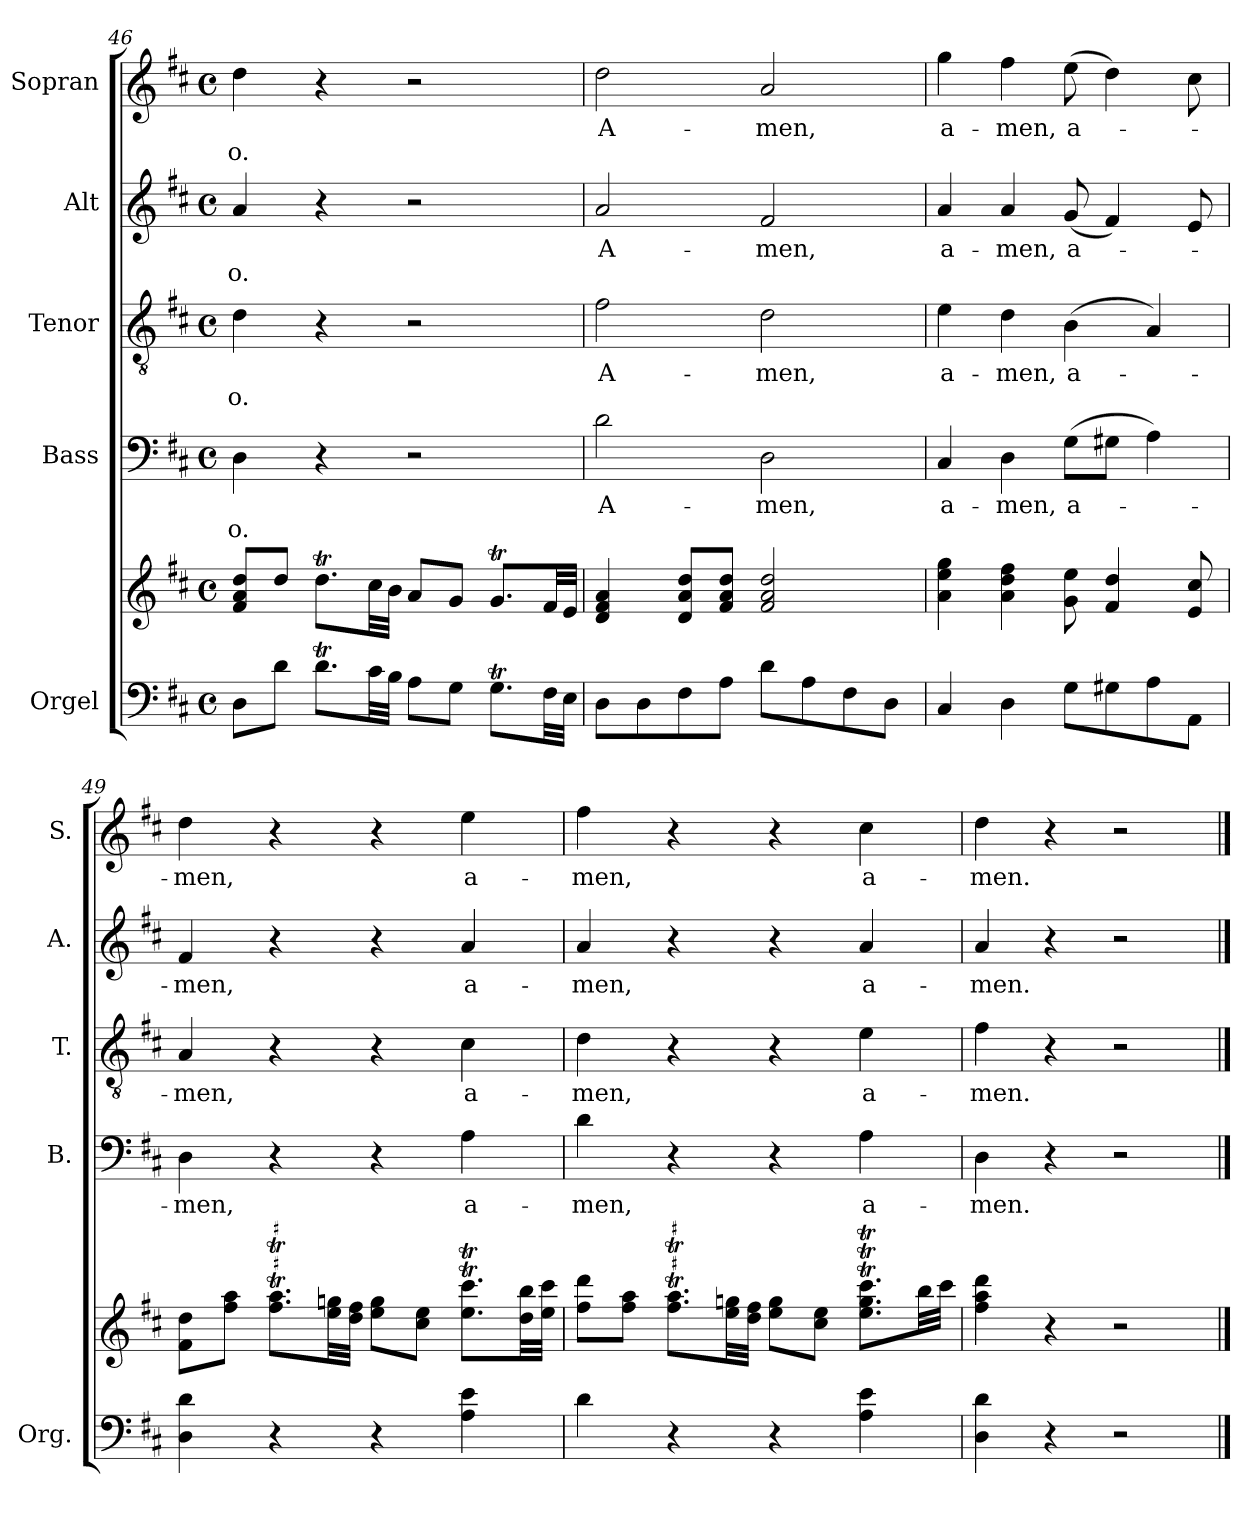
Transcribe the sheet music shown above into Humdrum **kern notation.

**kern	**kern	**kern	**text	**text	**kern	**text	**text	**kern	**text	**text	**kern	**text	**text
*part5	*part5	*part4	*part4	*part4	*part3	*part3	*part3	*part2	*part2	*part2	*part1	*part1	*part1
*staff6	*staff5	*staff4	*staff4	*staff4	*staff3	*staff3	*staff3	*staff2	*staff2	*staff2	*staff1	*staff1	*staff1
*I"Orgel	*	*I"Bass	*	*	*I"Tenor	*	*	*I"Alt	*	*	*I"Sopran	*	*
*I'Org.	*	*I'B.	*	*	*I'T.	*	*	*I'A.	*	*	*I'S.	*	*
*clefF4	*clefG2	*clefF4	*	*	*clefGv2	*	*	*clefG2	*	*	*clefG2	*	*
*k[f#c#]	*k[f#c#]	*k[f#c#]	*	*	*k[f#c#]	*	*	*k[f#c#]	*	*	*k[f#c#]	*	*
*D:	*D:	*D:	*	*	*D:	*	*	*D:	*	*	*D:	*	*
*M4/4	*M4/4	*M4/4	*	*	*M4/4	*	*	*M4/4	*	*	*M4/4	*	*
*met(c)	*met(c)	*met(c)	*	*	*met(c)	*	*	*met(c)	*	*	*met(c)	*	*
=46	=46	=46	=46	=46	=46	=46	=46	=46	=46	=46	=46	=46	=46
!	!	!	!	!LO:LY:b	!	!	!LO:LY:b	!	!	!LO:LY:b	!	!	!LO:LY:b
8D\L	8f#/ 8a/ 8dd/L	4D\	.	-o.	4d\	.	-o.	4a/	.	-o.	4dd\	.	-o.
8d\J	8dd/J	.	.	.	.	.	.	.	.	.	.	.	.
8.dT\L	8.ddT\L	4r	.	.	4r	.	.	4r	.	.	4r	.	.
32c#\LL	32cc#\LL	.	.	.	.	.	.	.	.	.	.	.	.
32B\JJJ	32b\JJJ	.	.	.	.	.	.	.	.	.	.	.	.
8A\L	8a/L	2r	.	.	2r	.	.	2r	.	.	2r	.	.
8G\J	8g/J	.	.	.	.	.	.	.	.	.	.	.	.
8.GT\L	8.gT/L	.	.	.	.	.	.	.	.	.	.	.	.
32F#\LL	32f#/LL	.	.	.	.	.	.	.	.	.	.	.	.
32E\JJJ	32e/JJJ	.	.	.	.	.	.	.	.	.	.	.	.
=47	=47	=47	=47	=47	=47	=47	=47	=47	=47	=47	=47	=47	=47
!	!	!	!LO:LY:b	!	!	!LO:LY:b	!	!	!LO:LY:b	!	!	!LO:LY:b	!
8D\L	4d/ 4f#/ 4a/	2d\	A-	.	2f#\	A-	.	2a/	A-	.	2dd\	A-	.
8D\	.	.	.	.	.	.	.	.	.	.	.	.	.
8F#\	8d/ 8a/ 8dd/L	.	.	.	.	.	.	.	.	.	.	.	.
8A\J	8f#/ 8a/ 8dd/J	.	.	.	.	.	.	.	.	.	.	.	.
!	!	!	!LO:LY:b	!	!	!LO:LY:b	!	!	!LO:LY:b	!	!	!LO:LY:b	!
8d\L	2f#/ 2a/ 2dd/	2D\	-men,	.	2d\	-men,	.	2f#/	-men,	.	2a/	-men,	.
8A\	.	.	.	.	.	.	.	.	.	.	.	.	.
8F#\	.	.	.	.	.	.	.	.	.	.	.	.	.
8D\J	.	.	.	.	.	.	.	.	.	.	.	.	.
!!LO:LB:g=z
=48	=48	=48	=48	=48	=48	=48	=48	=48	=48	=48	=48	=48	=48
!	!	!	!LO:LY:b	!	!	!LO:LY:b	!	!	!LO:LY:b	!	!	!LO:LY:b	!
4C#/	4a\ 4ee\ 4gg\	4C#/	a-	.	4e\	a-	.	4a/	a-	.	4gg\	a-	.
!	!	!	!LO:LY:b	!	!	!LO:LY:b	!	!	!LO:LY:b	!	!	!LO:LY:b	!
4D\	4a\ 4dd\ 4ff#\	4D\	-men,	.	4d\	-men,	.	4a/	-men,	.	4ff#\	-men,	.
!	!	!	!LO:LY:b	!	!	!LO:LY:b	!	!	!LO:LY:b	!	!	!LO:LY:b	!
8G\L	8g\ 8ee\	(>8G\L	a-	.	(>4B\	a-	.	(<8g/	a-	.	(>8ee\	a-	.
8G#X\	4f#/ 4dd/	8G#X\J	.	.	.	.	.	4f#/)	.	.	4dd\)	.	.
8A\	.	4A\)	.	.	4A/)	.	.	.	.	.	.	.	.
8AA\J	8e/ 8cc#/	.	.	.	.	.	.	8e/	.	.	8cc#\	.	.
=49	=49	=49	=49	=49	=49	=49	=49	=49	=49	=49	=49	=49	=49
!	!	!	!LO:LY:b	!	!	!LO:LY:b	!	!	!LO:LY:b	!	!	!LO:LY:b	!
4D\ 4d\	8f#\ 8dd\L	4D\	-men,	.	4A/	-men,	.	4f#/	-men,	.	4dd\	-men,	.
.	8ff#\ 8aa\J	.	.	.	.	.	.	.	.	.	.	.	.
4r	8.ff#\T 8.aa\TL	4r	.	.	4r	.	.	4r	.	.	4r	.	.
.	32ee\ 32gg\LL	.	.	.	.	.	.	.	.	.	.	.	.
.	32dd\ 32ff#\JJJ	.	.	.	.	.	.	.	.	.	.	.	.
4r	8ee\ 8gg\L	4r	.	.	4r	.	.	4r	.	.	4r	.	.
.	8cc#\ 8ee\J	.	.	.	.	.	.	.	.	.	.	.	.
!	!	!	!LO:LY:b	!	!	!LO:LY:b	!	!	!LO:LY:b	!	!	!LO:LY:b	!
4A\ 4e\	8.ee\T 8.ccc#\TL	4A\	a-	.	4c#\	a-	.	4a/	a-	.	4ee\	a-	.
.	32dd\ 32bb\LL	.	.	.	.	.	.	.	.	.	.	.	.
.	32ee\ 32ccc#\JJJ	.	.	.	.	.	.	.	.	.	.	.	.
=50	=50	=50	=50	=50	=50	=50	=50	=50	=50	=50	=50	=50	=50
!	!	!	!LO:LY:b	!	!	!LO:LY:b	!	!	!LO:LY:b	!	!	!LO:LY:b	!
4d\	8ff#\ 8ddd\L	4d\	-men,	.	4d\	-men,	.	4a/	-men,	.	4ff#\	-men,	.
.	8ff#\ 8aa\J	.	.	.	.	.	.	.	.	.	.	.	.
4r	8.ff#\T 8.aa\TL	4r	.	.	4r	.	.	4r	.	.	4r	.	.
.	32ee\ 32gg\LL	.	.	.	.	.	.	.	.	.	.	.	.
.	32dd\ 32ff#\JJJ	.	.	.	.	.	.	.	.	.	.	.	.
4r	8ee\ 8gg\L	4r	.	.	4r	.	.	4r	.	.	4r	.	.
.	8cc#\ 8ee\J	.	.	.	.	.	.	.	.	.	.	.	.
!	!	!	!LO:LY:b	!	!	!LO:LY:b	!	!	!LO:LY:b	!	!	!LO:LY:b	!
4A\ 4e\	8.ee\T 8.gg\T 8.ccc#\TL	4A\	a-	.	4e\	a-	.	4a/	a-	.	4cc#\	a-	.
.	32bb\LL	.	.	.	.	.	.	.	.	.	.	.	.
.	32ccc#\JJJ	.	.	.	.	.	.	.	.	.	.	.	.
=51	=51	=51	=51	=51	=51	=51	=51	=51	=51	=51	=51	=51	=51
!	!	!	!LO:LY:b	!	!	!LO:LY:b	!	!	!LO:LY:b	!	!	!LO:LY:b	!
4D\ 4d\	4ff#\ 4aa\ 4ddd\	4D\	-men.	.	4f#\	-men.	.	4a/	-men.	.	4dd\	-men.	.
4r	4r	4r	.	.	4r	.	.	4r	.	.	4r	.	.
2r	2r	2r	.	.	2r	.	.	2r	.	.	2r	.	.
==	==	==	==	==	==	==	==	==	==	==	==	==	==
*-	*-	*-	*-	*-	*-	*-	*-	*-	*-	*-	*-	*-	*-
